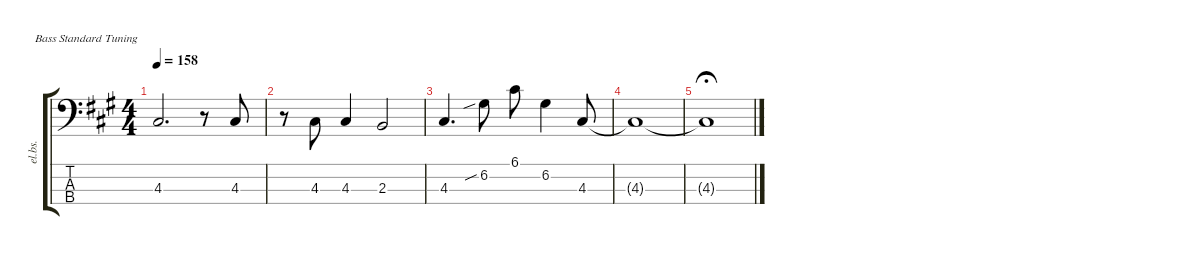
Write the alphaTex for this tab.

\defaultSystemsLayout 4
\hideDynamics
\bracketExtendMode groupsimilarinstruments
\otherSystemsTrackNameOrientation horizontal
\track ("Bass" "el.bs.") {instrument electricbassfinger}
\staff {score tabs}
\tuning (G2 D2 A1 E1)
\ts (4 4)
\tempo 158
\clef f4
\ks f#minor
4.3{acc #}.2{d dy f beam Up} r.8{beam Up} 4.3{acc #}.8{dy ff beam Up} |
r.8{beam Down} 4.3{acc #}.8{beam Up} 4.3{acc #}.4{beam Up} 2.3{acc forcenatural}.2{dy f beam Up} |
4.3{acc #}.4{d dy ff beam Up} 6.2{sib acc #}.8{dy f beam Down} 6.1{acc #}.8{beam Down} 6.2{acc #}.4{dy ff beam Down} 4.3{acc #}.8{beam Up} |
4.3{t acc #}.1{dy f beam Up} |
4.3{t acc #}.1{fermata (medium 1) beam Up}
